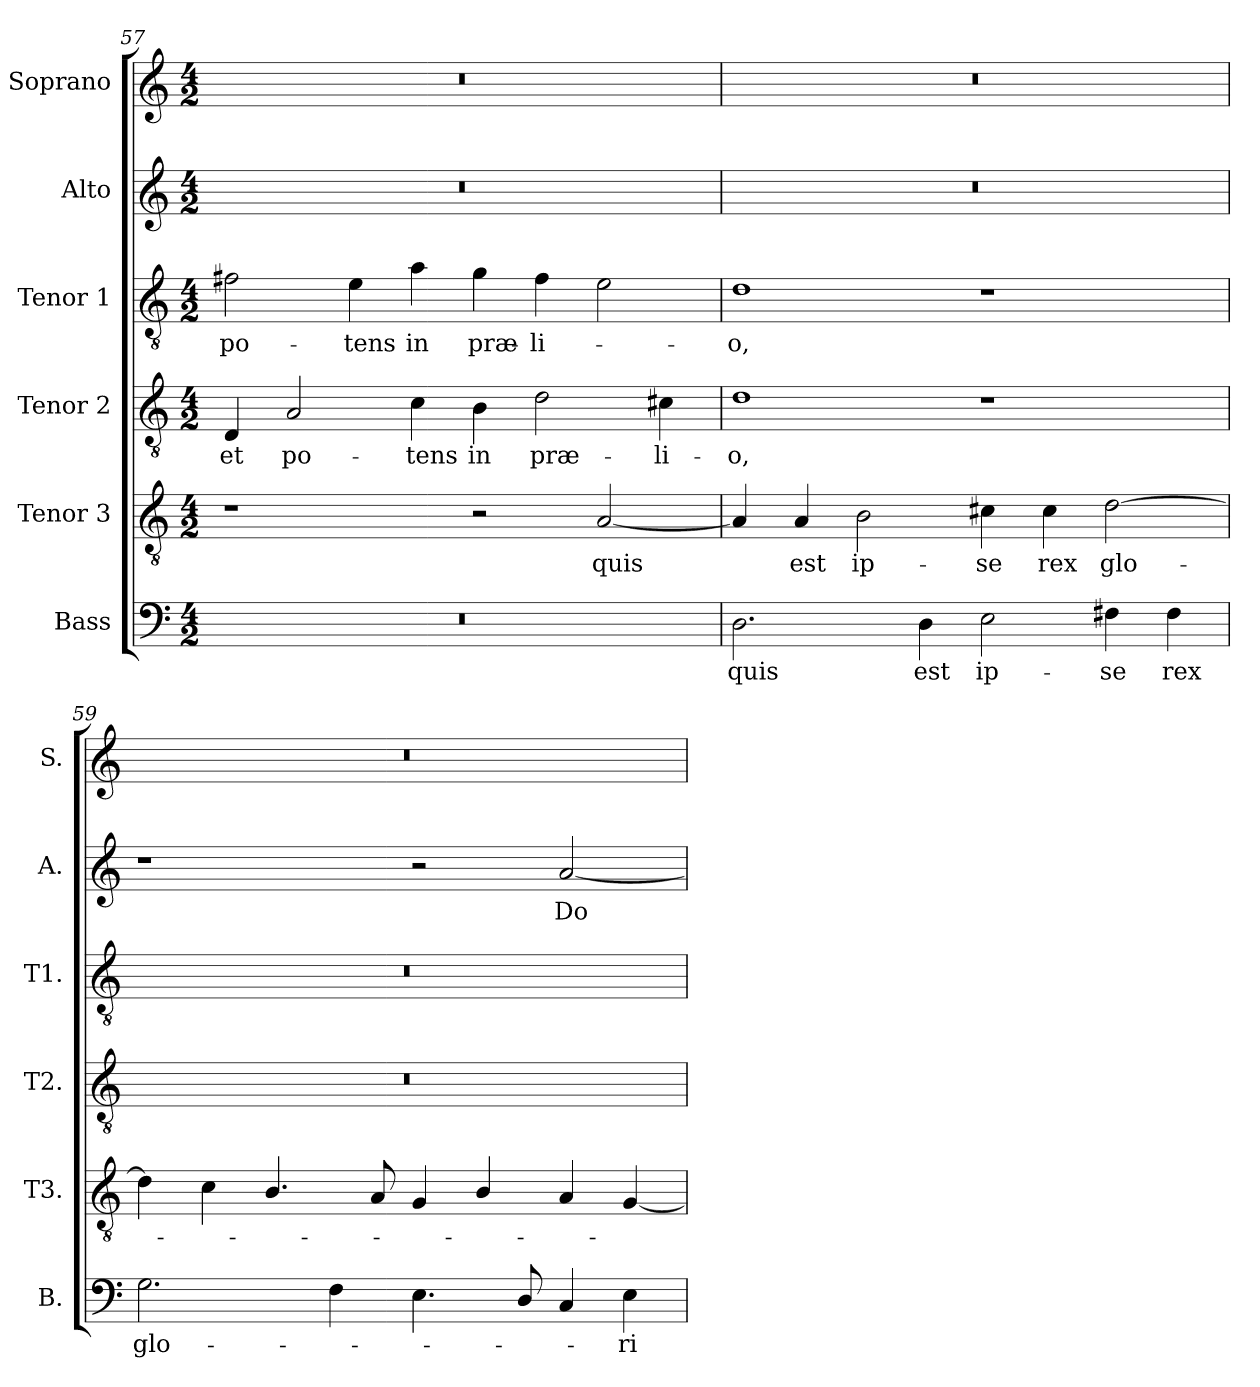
**kern	**text	**kern	**text	**kern	**text	**kern	**text	**kern	**text	**kern
*part6	*part6	*part5	*part5	*part4	*part4	*part3	*part3	*part2	*part2	*part1
*staff6	*staff6	*staff5	*staff5	*staff4	*staff4	*staff3	*staff3	*staff2	*staff2	*staff1
*I"Bass	*	*I"Tenor 3	*	*I"Tenor 2	*	*I"Tenor 1	*	*I"Alto	*	*I"Soprano
*I'B.	*	*I'T3.	*	*I'T2.	*	*I'T1.	*	*I'A.	*	*I'S.
!!LO:LB:g=z
*clefF4	*	*clefGv2	*	*clefGv2	*	*clefGv2	*	*clefG2	*	*clefG2
*	*	*ITrd7c12	*	*ITrd7c12	*	*ITrd7c12	*	*	*	*
*k[]	*	*k[]	*	*k[]	*	*k[]	*	*k[]	*	*k[]
*C:	*	*C:	*	*C:	*	*C:	*	*C:	*	*C:
*M4/2	*	*M4/2	*	*M4/2	*	*M4/2	*	*M4/2	*	*M4/2
=57	=57	=57	=57	=57	=57	=57	=57	=57	=57	=57
!LO:N:vis=1	!	!	!	!	!	!	!	!	!	!
!	!	!	!	!	!LO:LY:b:color=#000000	!	!	!	!	!
!	!	!	!	!	!	!	!LO:LY:b:color=#000000	!LO:N:vis=1	!	!LO:N:vis=1
0r	.	1r	.	4DDi/	et	2F#Xi\	po-	0r	.	0r
!	!	!	!	!	!LO:LY:b:color=#000000	!	!	!	!	!
.	.	.	.	2AAi/	po-	.	.	.	.	.
!	!	!	!	!	!	!	!LO:LY:b:color=#000000	!	!	!
.	.	.	.	.	.	4Ei\	-tens	.	.	.
!	!	!	!	!	!LO:LY:b:color=#000000	!	!	!	!	!
!	!	!	!	!	!	!	!LO:LY:b:color=#000000	!	!	!
.	.	.	.	4Ci\	-tens	4Ai\	in	.	.	.
!	!	!	!	!	!LO:LY:b:color=#000000	!	!	!	!	!
!	!	!	!	!	!	!	!LO:LY:b:color=#000000	!	!	!
.	.	2r	.	4BBi\	in	4Gi\	præ-	.	.	.
!	!	!	!	!	!LO:LY:b:color=#000000	!	!	!	!	!
!	!	!	!	!	!	!	!LO:LY:b:color=#000000	!	!	!
.	.	.	.	2Di\	præ-	4F#i\	-li-	.	.	.
!	!	!	!LO:LY:b:color=#000000	!	!	!	!	!	!	!
.	.	[2AAi/	quis	.	.	2Ei\	.	.	.	.
!	!	!	!	!	!LO:LY:b:color=#000000	!	!	!	!	!
.	.	.	.	4C#Xi\	-li-	.	.	.	.	.
=58	=58	=58	=58	=58	=58	=58	=58	=58	=58	=58
!	!LO:LY:b:color=#000000	!	!	!	!	!	!	!	!	!
!	!	!	!	!	!LO:LY:b:color=#000000	!	!	!	!	!
!	!	!	!	!	!	!	!LO:LY:b:color=#000000	!LO:N:vis=1	!	!LO:N:vis=1
2.Di\	quis	4AAi/]	.	1Di	-o,	1Di	-o,	0r	.	0r
!	!	!	!LO:LY:b:color=#000000	!	!	!	!	!	!	!
.	.	4AAi/	est	.	.	.	.	.	.	.
!	!	!	!LO:LY:b:color=#000000	!	!	!	!	!	!	!
.	.	2BBi\	ip-	.	.	.	.	.	.	.
!	!LO:LY:b:color=#000000	!	!	!	!	!	!	!	!	!
4Di\	est	.	.	.	.	.	.	.	.	.
!	!LO:LY:b:color=#000000	!	!	!	!	!	!	!	!	!
!	!	!	!LO:LY:b:color=#000000	!	!	!	!	!	!	!
2Ei\	ip-	4C#Xi\	-se	1r	.	1r	.	.	.	.
!	!	!	!LO:LY:b:color=#000000	!	!	!	!	!	!	!
.	.	4C#i\	rex	.	.	.	.	.	.	.
!	!LO:LY:b:color=#000000	!	!	!	!	!	!	!	!	!
!	!	!	!LO:LY:b:color=#000000	!	!	!	!	!	!	!
4F#Xi\	-se	[2Di\	glo-	.	.	.	.	.	.	.
!	!LO:LY:b:color=#000000	!	!	!	!	!	!	!	!	!
4F#i\	rex	.	.	.	.	.	.	.	.	.
=59	=59	=59	=59	=59	=59	=59	=59	=59	=59	=59
!	!LO:LY:b:color=#000000	!	!	!LO:N:vis=1	!	!LO:N:vis=1	!	!	!	!LO:N:vis=1
2.Gi\	glo-	4Di\]	.	0r	.	0r	.	1r	.	0r
.	.	4Ci\	.	.	.	.	.	.	.	.
.	.	4.BBi/	.	.	.	.	.	.	.	.
4Fi\	.	.	.	.	.	.	.	.	.	.
.	.	8AAi/	.	.	.	.	.	.	.	.
4.Ei\	.	4GGi/	.	.	.	.	.	2r	.	.
.	.	4BBi/	.	.	.	.	.	.	.	.
8Di/	.	.	.	.	.	.	.	.	.	.
!	!	!	!	!	!	!	!	!	!LO:LY:b:color=#000000	!
4Ci/	.	4AAi/	.	.	.	.	.	[2ai/	Do-	.
!	!LO:LY:b:color=#000000	!	!	!	!	!	!	!	!	!
4Ei\	-ri-	[4GGi/	.	.	.	.	.	.	.	.
=	=	=	=	=	=	=	=	=	=	=
*-	*-	*-	*-	*-	*-	*-	*-	*-	*-	*-
